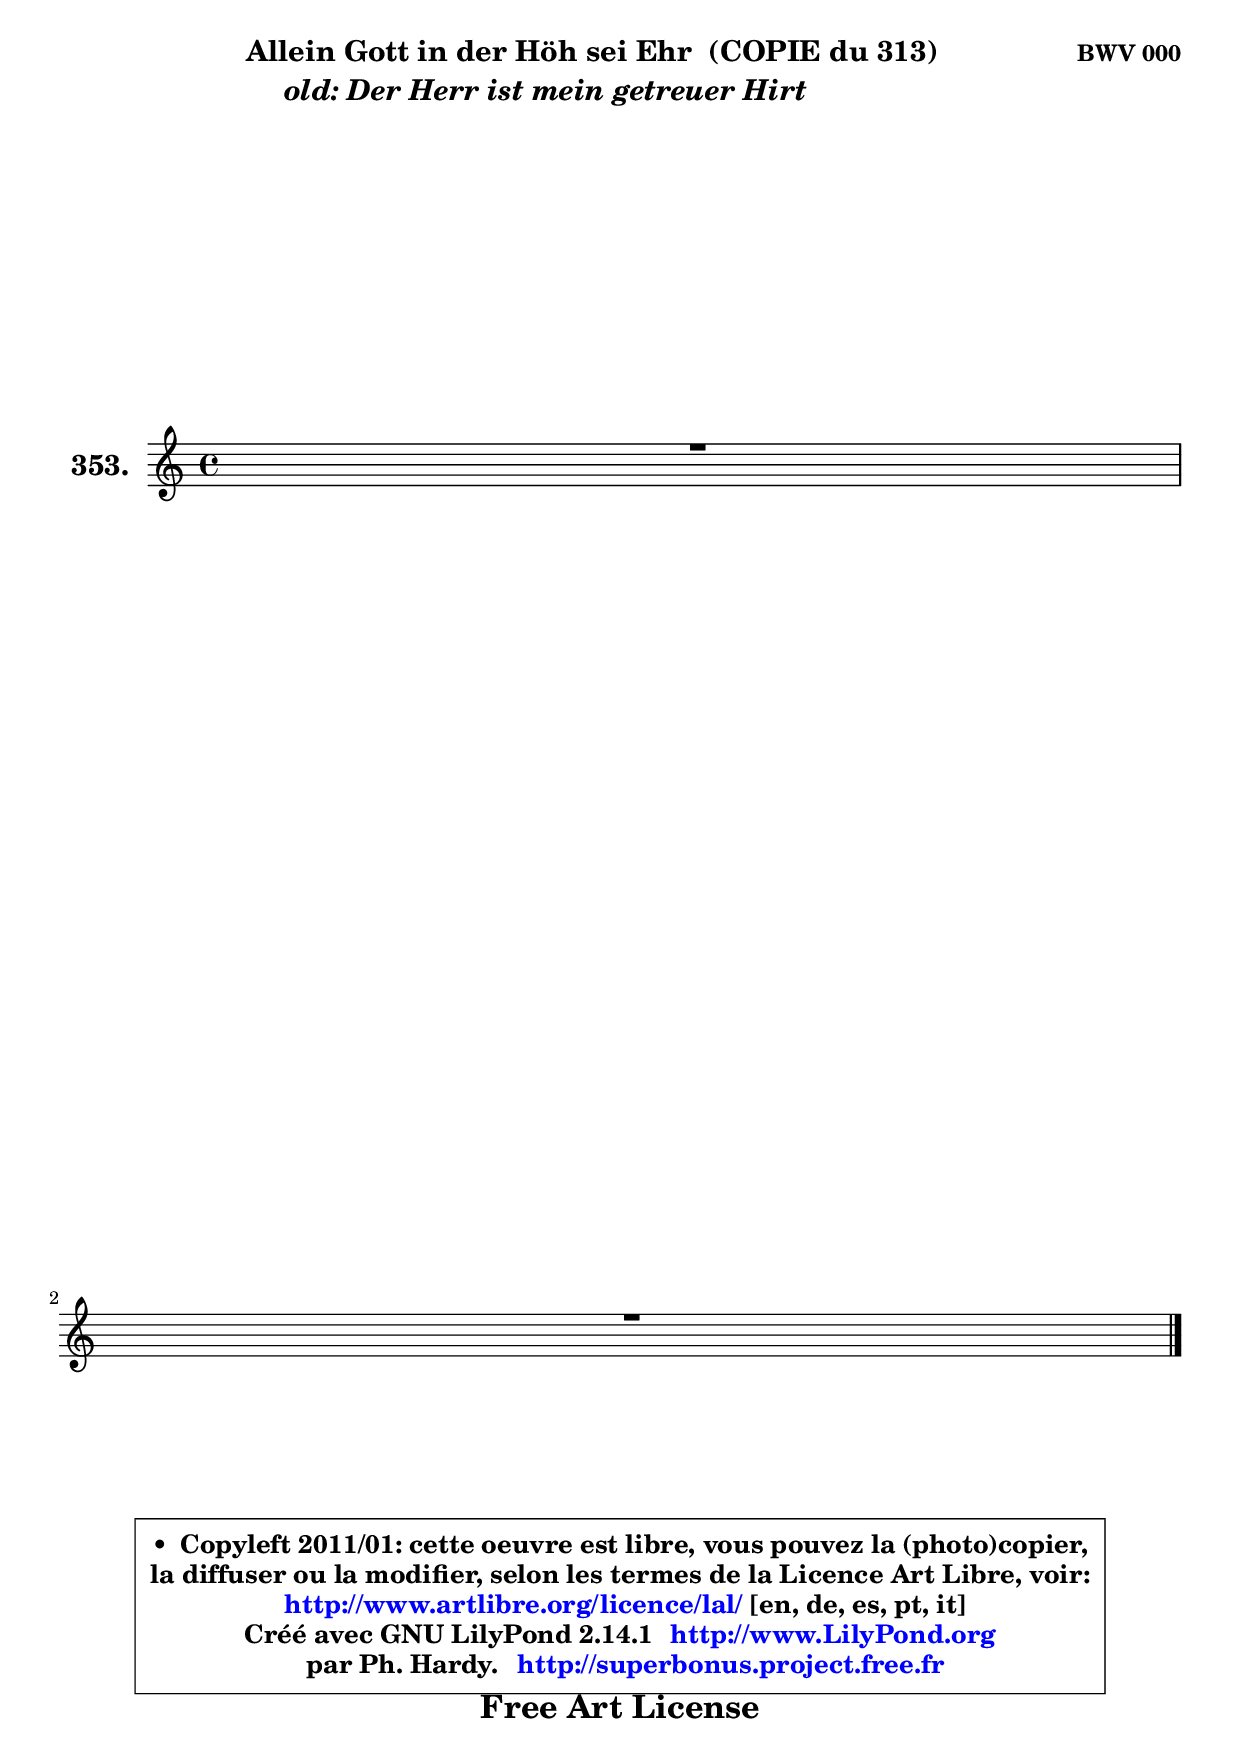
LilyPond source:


\version "2.14.1"

    \paper {
%	system-system-spacing #'padding = #0.1
%	score-system-spacing #'padding = #0.1
	ragged-bottom = ##f
	ragged-last-bottom = ##f
	}

    \header {
      opus = \markup { \bold "BWV 000" }
      piece = \markup { \hspace #9 \fontsize #2 \bold \column \center-align { \line { \hspace #9 "Allein Gott in der Höh sei Ehr  (COPIE du 313)" }
                                  \line { \italic "old: Der Herr ist mein getreuer Hirt" }
                              } }
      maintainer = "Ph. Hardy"
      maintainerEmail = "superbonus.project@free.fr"
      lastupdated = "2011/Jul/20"
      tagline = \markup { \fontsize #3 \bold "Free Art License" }
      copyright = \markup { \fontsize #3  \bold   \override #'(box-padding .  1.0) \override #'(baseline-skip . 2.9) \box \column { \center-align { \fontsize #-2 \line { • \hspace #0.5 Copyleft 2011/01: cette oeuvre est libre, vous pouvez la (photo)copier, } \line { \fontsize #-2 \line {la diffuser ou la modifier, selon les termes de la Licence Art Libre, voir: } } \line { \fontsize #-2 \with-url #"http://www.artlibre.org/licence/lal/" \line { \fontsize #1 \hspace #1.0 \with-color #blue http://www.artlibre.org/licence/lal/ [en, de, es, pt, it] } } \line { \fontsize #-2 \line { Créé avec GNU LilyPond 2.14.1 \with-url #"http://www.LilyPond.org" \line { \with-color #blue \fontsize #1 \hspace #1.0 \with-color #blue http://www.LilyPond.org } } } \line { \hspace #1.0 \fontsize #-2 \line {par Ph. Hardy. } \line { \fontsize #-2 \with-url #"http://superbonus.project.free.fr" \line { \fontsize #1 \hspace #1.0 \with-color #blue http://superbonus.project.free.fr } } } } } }

	  }

  guidemidi = {
	\tempo 4 = 78

	}

  upper = {
\displayLilyMusic \transpose c c {
	\time 4/4
	\key c \major
	\clef treble
	\voiceOne
	<< { 
	% SOPRANO
	\set Voice.midiInstrument = "acoustic grand"
	\relative c' {
	R1 |
\break
	R1 |
        \bar "|."
	} % fin de relative
	}

%	\context Voice="1" { \voiceTwo 
%	% ALTO
%	\set Voice.midiInstrument = "acoustic grand"
%	\relative c' {
%	
%        \bar "|."
%	} % fin de relative
%	\oneVoice
%	} >>
 >>
}
	}

    lower = {
\transpose c c {
	\time 4/4
	\key c \major
	\clef bass
	\voiceOne
	<< { 
	% TENOR
	\set Voice.midiInstrument = "acoustic grand"
	\relative c' {
	R1 |
\break
	R1 |
        \bar "|."
	} % fin de relative
	}
	\context Voice="1" { \voiceTwo 
	% BASS
	\set Voice.midiInstrument = "acoustic grand"
	\relative c {
        
        \bar "|."
	} % fin de relative
	\oneVoice
	} >>
}
	}


    \score { 

	\new PianoStaff <<
	\set PianoStaff.instrumentName = \markup { \bold \huge "353." }
	\new Staff = "upper" \upper
%	\new Staff = "lower" \lower
	>>

    \layout {
%	ragged-last = ##f
	   }

         } % fin de score

  \score {
\unfoldRepeats { << \guidemidi \upper >> }
    \midi {
    \context {
     \Staff
      \remove "Staff_performer"
               }

     \context {
      \Voice
       \consists "Staff_performer"
                }

     \context { 
      \Score
      tempoWholesPerMinute = #(ly:make-moment 78 4)
		}
	    }
	}



